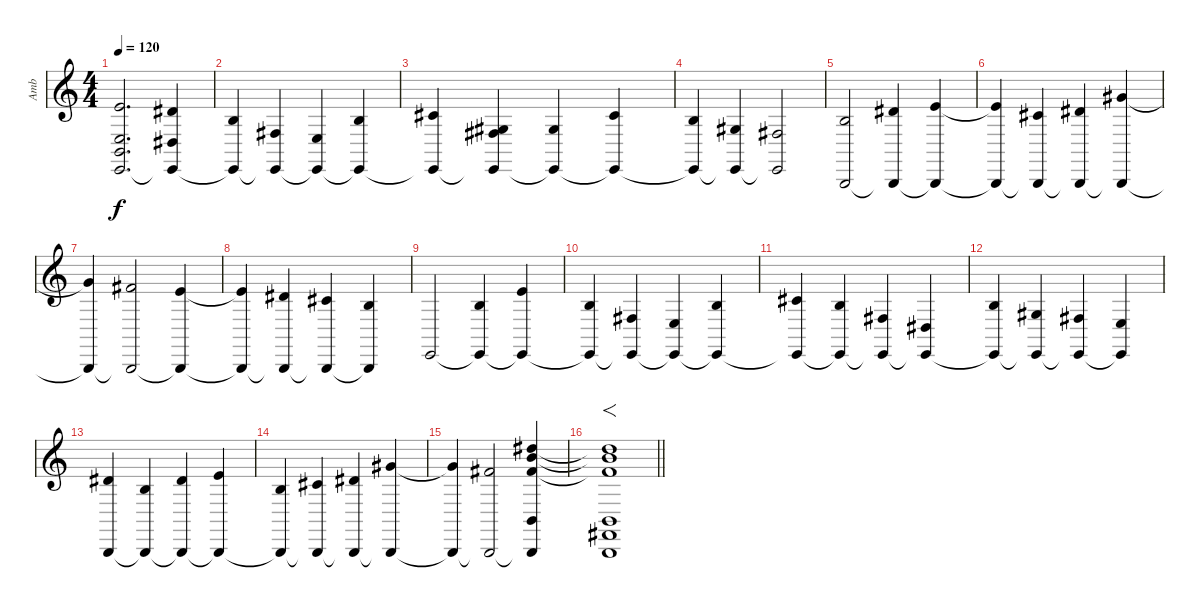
\track ("Amb" "Amb") {instrument brightacousticpiano}
\staff {score}
\tuning (Db4 Ab3 E3 B2 Gb2 B1) {hide}
\ts (4 4)
\tempo 120
\clef g2
\ks c
(8.2 5.4 5.5 5.6).2{d dy f} (7.2 4.4 5.6{t}).4 |
(3.2 5.6{t}).4 (2.3 5.6{t}).4 (0.3 5.6{t}).4 (3.2 5.6{t}).4 |
(0.1 5.6{t}).4 (0.2 2.3 5.6{t}).4 (0.2 5.6{t}).4 (0.1 5.6{t}).4 |
(3.2 5.6{t}).4 (0.2 5.6{t}).4 (2.3 5.6{t}).2 |
(7.3 0.6).2 (7.2 0.6{t}).4 (8.2 0.6{t}).4 |
(8.2{t} 0.6{t}).4 (9.3 0.6{t}).4 (11.3 0.6{t}).4 (16.3 0.6{t}).4 |
(16.3{t} 0.6{t}).4 (14.3 0.6{t}).2 (12.3 0.6{t}).4 |
(12.3{t} 0.6{t}).4 (11.3 0.6{t}).4 (9.3 0.6{t}).4 (7.3 0.6{t}).4 |
5.6.2 (12.4 5.6{t}).4 (12.3 5.6{t}).4 |
(3.2 5.6{t}).4 (2.3 5.6{t}).4 (0.3 5.6{t}).4 (3.2 5.6{t}).4 |
(0.1 5.6{t}).4 (3.2 5.6{t}).4 (2.3 5.6{t}).4 (4.4 5.6{t}).4 |
(3.2 5.6{t}).4 (0.2 5.6{t}).4 (2.3 5.6{t}).4 (0.3 5.6{t}).4 |
(7.2 0.6).4 (7.3 0.6{t}).4 (7.2 0.6{t}).4 (8.2 0.6{t}).4 |
(7.3 0.6{t}).4 (9.3 0.6{t}).4 (11.3 0.6{t}).4 (16.3 0.6{t}).4 |
(16.3{t} 0.6{t}).4 (14.3 0.6{t}).2 (14.1 15.2 14.3 0.4 0.6{t}).4 |
\barLineRight lightlight
(14.1{t} 15.2{t} 14.3{t} 0.4 0.5 0.6).1{f}
